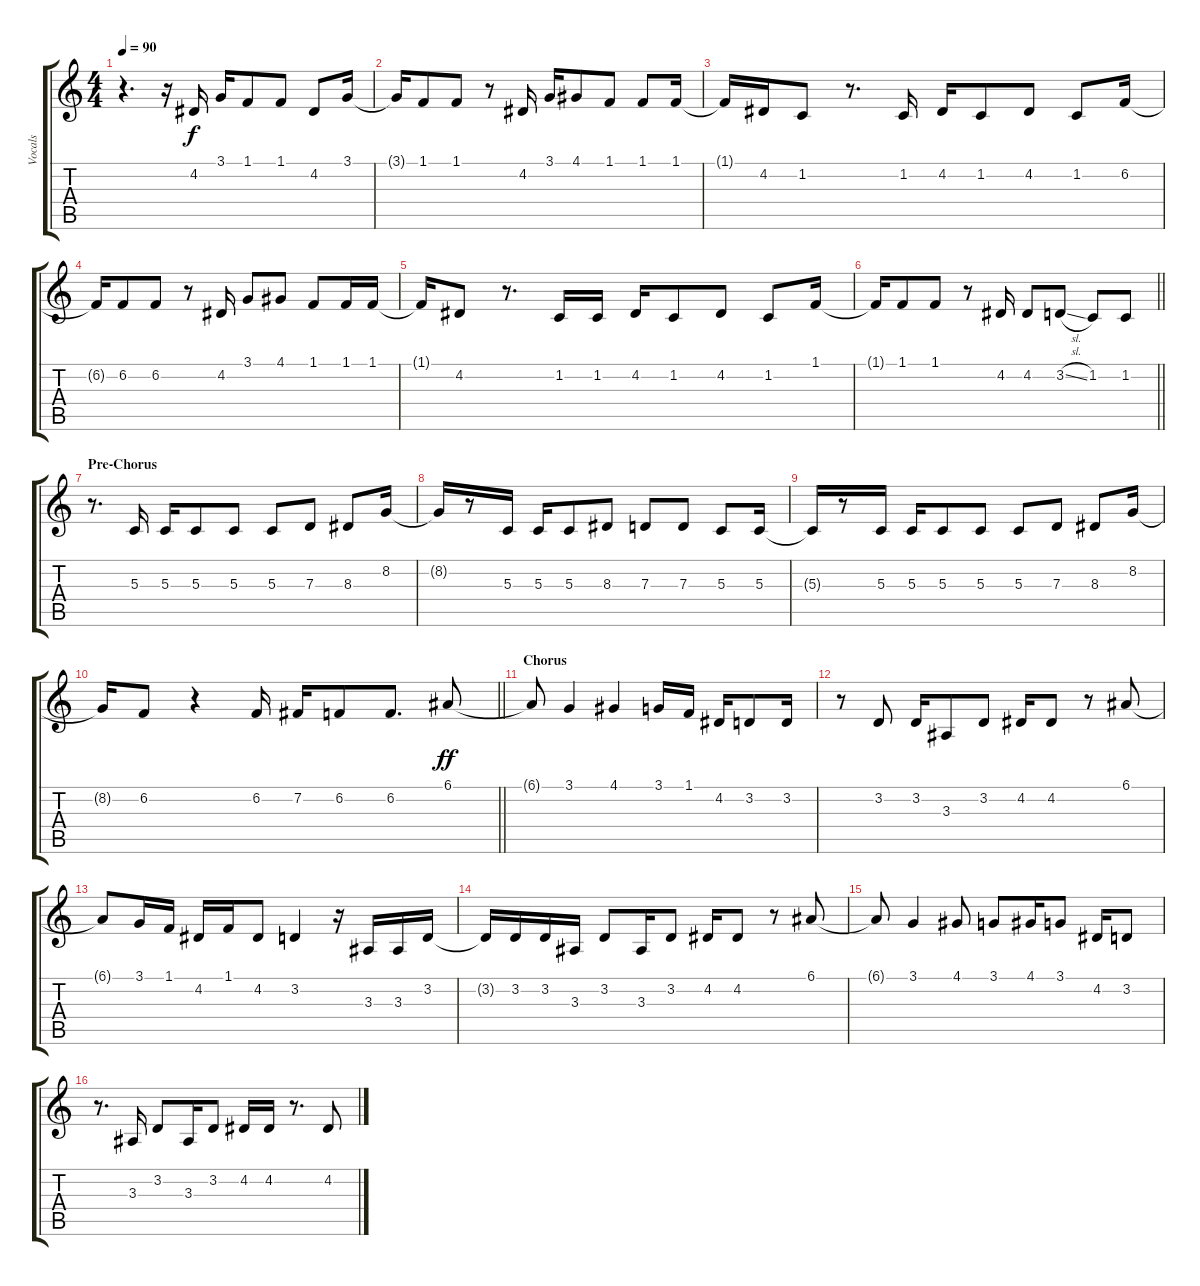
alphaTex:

\track ("Vocals" "Vocals") {instrument altosax}
\staff {score tabs}
\tuning (E4 B3 G3 D3 A2 E2) {hide}
\ts (4 4)
\tempo 90
\clef g2
\ks c
r.4{d dy f} r.16 4.2.16 3.1.16 1.1.8 1.1.8 4.2.8 3.1.16 |
3.1{t}.16 1.1.8 1.1.8 r.8 4.2.16 3.1.16 4.1.8 1.1.8 1.1.8 1.1.16 |
1.1{t}.16 4.2.16 1.2.8 r.8{d} 1.2.16 4.2.16 1.2.8 4.2.8 1.2.8 6.2.16 |
6.2{t}.16 6.2.8 6.2.8 r.8 4.2.16 3.1.8 4.1.8 1.1.8 1.1.16 1.1.16 |
1.1{t}.16 4.2.8 r.8{d} 1.2.16 1.2.16 4.2.16 1.2.8 4.2.8 1.2.8 1.1.16 |
\barLineRight lightlight
1.1{t}.16 1.1.8 1.1.8 r.8 4.2.16 4.2.8 3.2{sl}.8 1.2.8 1.2.8 |
\section ("" "Pre-Chorus")
r.8{d} 5.3.16 5.3.16 5.3.8 5.3.8 5.3.8 7.3.8 8.3.8 8.2.16 |
8.2{t}.16 r.8 5.3.16 5.3.16 5.3.8 8.3.8 7.3.8 7.3.8 5.3.8 5.3.16 |
5.3{t}.16 r.8 5.3.16 5.3.16 5.3.8 5.3.8 5.3.8 7.3.8 8.3.8 8.2.16 |
\barLineRight lightlight
8.2{t}.16 6.2.8 r.4 6.2.16 7.2.16 6.2.8 6.2.8{d} 6.1.8{dy ff} |
\section ("" "Chorus")
6.1{t}.8 3.1.4 4.1.4 3.1.16 1.1.16 4.2.16 3.2.8 3.2.16 |
r.8 3.2.8 3.2.16 3.3.8 3.2.8 4.2.16 4.2.8 r.8 6.1.8 |
6.1{t}.8 3.1.16 1.1.16 4.2.16 1.1.16 4.2.8 3.2.4 r.16 3.3.16 3.3.16 3.2.16 |
3.2{t}.16 3.2.16 3.2.16 3.3.16 3.2.8 3.3.16 3.2.8 4.2.16 4.2.8 r.8 6.1.8 |
6.1{t}.8 3.1.4 4.1.8 3.1.8 4.1.16 3.1.8 4.2.16 3.2.8 |
r.8{d} 3.3.16 3.2.8 3.3.16 3.2.8 4.2.16 4.2.16 r.8{d} 4.2.8
